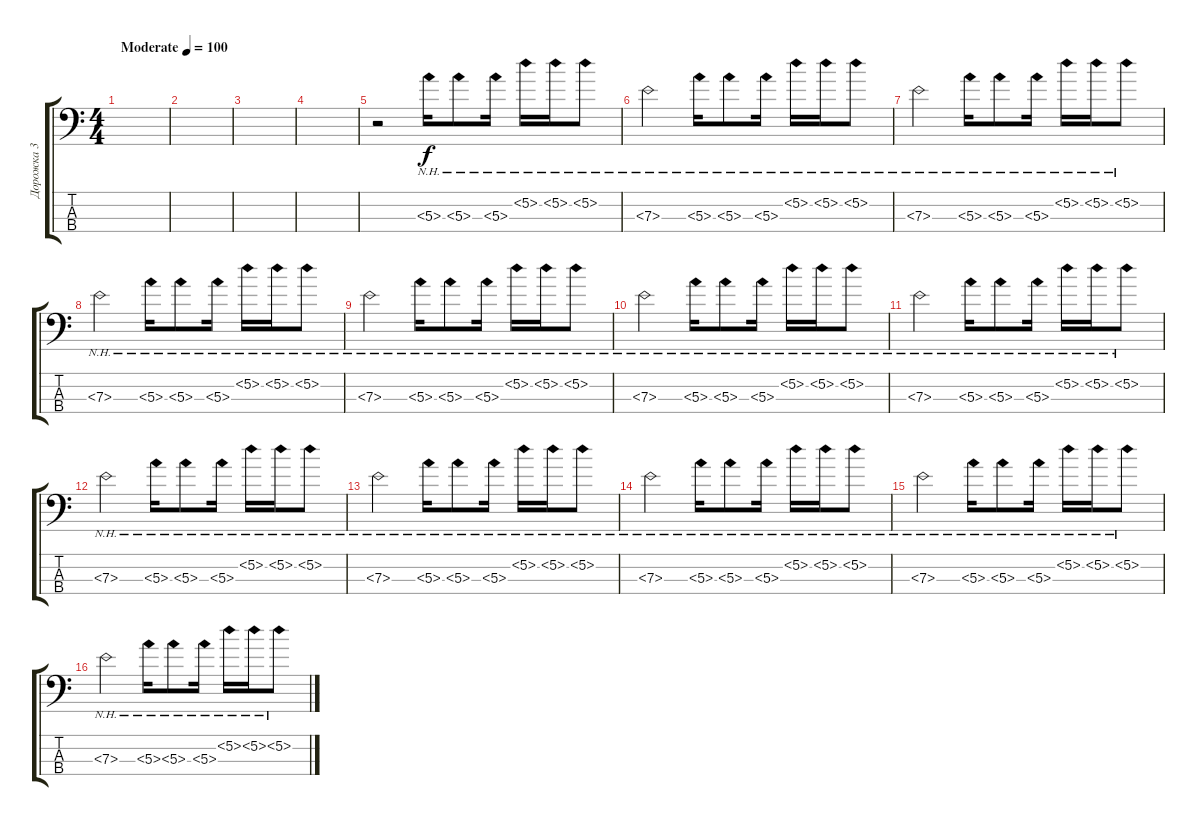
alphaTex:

\track ("Дорожка 3" "Дорожка 3") {instrument electricbasspick}
\staff {score tabs}
\tuning (G2 D2 A1 E1) {hide}
\ts (4 4)
\tempo (100 "Moderate")
\clef f4
\ks c
|
|
|
|
r.2 5.3{nh}.16 5.3{nh}.8 5.3{nh}.16 5.2{nh}.16 5.2{nh}.16 5.2{nh}.8 |
7.3{nh}.2 5.3{nh}.16 5.3{nh}.8 5.3{nh}.16 5.2{nh}.16 5.2{nh}.16 5.2{nh}.8 |
7.3{nh}.2 5.3{nh}.16 5.3{nh}.8 5.3{nh}.16 5.2{nh}.16 5.2{nh}.16 5.2{nh}.8 |
7.3{nh}.2 5.3{nh}.16 5.3{nh}.8 5.3{nh}.16 5.2{nh}.16 5.2{nh}.16 5.2{nh}.8 |
7.3{nh}.2 5.3{nh}.16 5.3{nh}.8 5.3{nh}.16 5.2{nh}.16 5.2{nh}.16 5.2{nh}.8 |
7.3{nh}.2 5.3{nh}.16 5.3{nh}.8 5.3{nh}.16 5.2{nh}.16 5.2{nh}.16 5.2{nh}.8 |
7.3{nh}.2 5.3{nh}.16 5.3{nh}.8 5.3{nh}.16 5.2{nh}.16 5.2{nh}.16 5.2{nh}.8 |
7.3{nh}.2 5.3{nh}.16 5.3{nh}.8 5.3{nh}.16 5.2{nh}.16 5.2{nh}.16 5.2{nh}.8 |
7.3{nh}.2 5.3{nh}.16 5.3{nh}.8 5.3{nh}.16 5.2{nh}.16 5.2{nh}.16 5.2{nh}.8 |
7.3{nh}.2 5.3{nh}.16 5.3{nh}.8 5.3{nh}.16 5.2{nh}.16 5.2{nh}.16 5.2{nh}.8 |
7.3{nh}.2 5.3{nh}.16 5.3{nh}.8 5.3{nh}.16 5.2{nh}.16 5.2{nh}.16 5.2{nh}.8 |
7.3{nh}.2 5.3{nh}.16 5.3{nh}.8 5.3{nh}.16 5.2{nh}.16 5.2{nh}.16 5.2{nh}.8
